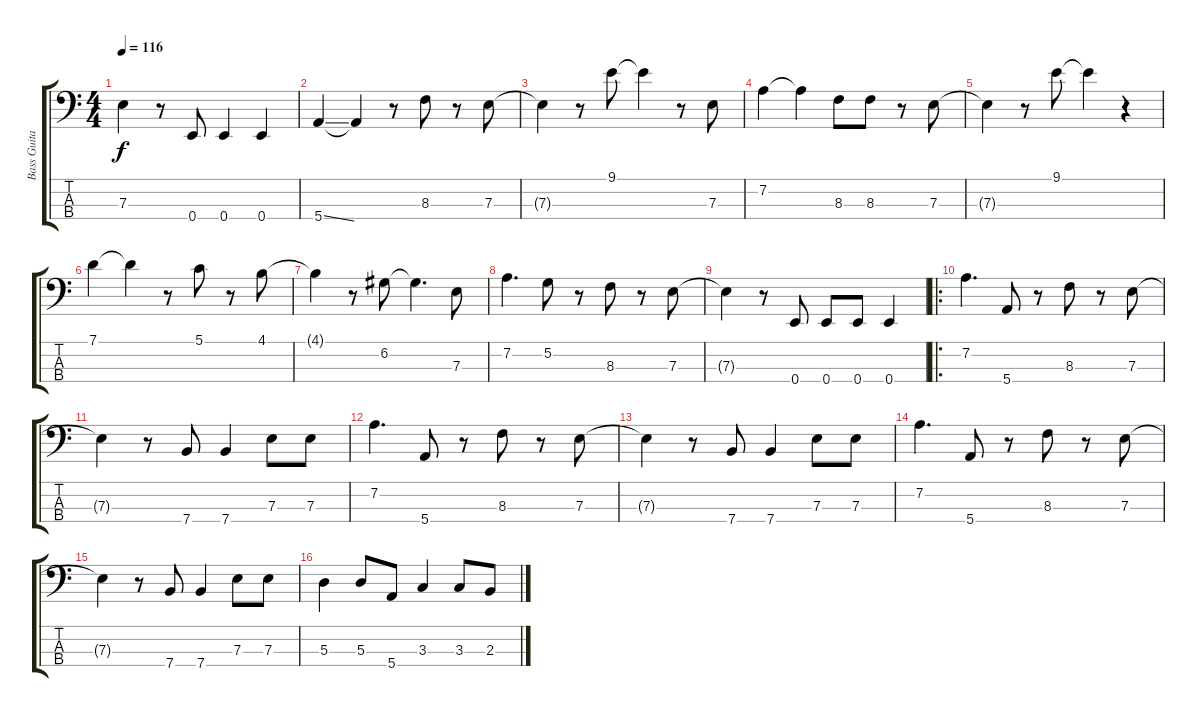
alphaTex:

\track ("Bass Guitar" "Bass Guita") {instrument electricbassfinger}
\staff {score tabs}
\tuning (G2 D2 A1 E1) {hide}
\ts (4 4)
\tempo 116
\clef f4
\ks c
7.3{t}.4{dy f} r.8 0.4.8 0.4.4 0.4.4 |
5.4{ss}.4 5.4{t}.4 r.8 8.3.8 r.8 7.3.8 |
7.3{t}.4 r.8 9.1.8 9.1{t}.4 r.8 7.3.8 |
7.2.4 7.2{t}.4 8.3.8 8.3.8 r.8 7.3.8 |
7.3{t}.4 r.8 9.1.8 9.1{t}.4 r.4 |
7.1.4 7.1{t}.4 r.8 5.1.8 r.8 4.1.8 |
4.1{t}.4 r.8 6.2.8 6.2{t}.4{d} 7.3.8 |
7.2.4{d} 5.2.8 r.8 8.3.8 r.8 7.3.8 |
7.3{t}.4 r.8 0.4.8 0.4.8 0.4.8 0.4.4 |
\ro
7.2.4{d} 5.4.8 r.8 8.3.8 r.8 7.3.8 |
7.3{t}.4 r.8 7.4.8 7.4.4 7.3.8 7.3.8 |
7.2.4{d} 5.4.8 r.8 8.3.8 r.8 7.3.8 |
7.3{t}.4 r.8 7.4.8 7.4.4 7.3.8 7.3.8 |
7.2.4{d} 5.4.8 r.8 8.3.8 r.8 7.3.8 |
7.3{t}.4 r.8 7.4.8 7.4.4 7.3.8 7.3.8 |
5.3.4 5.3.8 5.4.8 3.3.4 3.3.8 2.3.8
